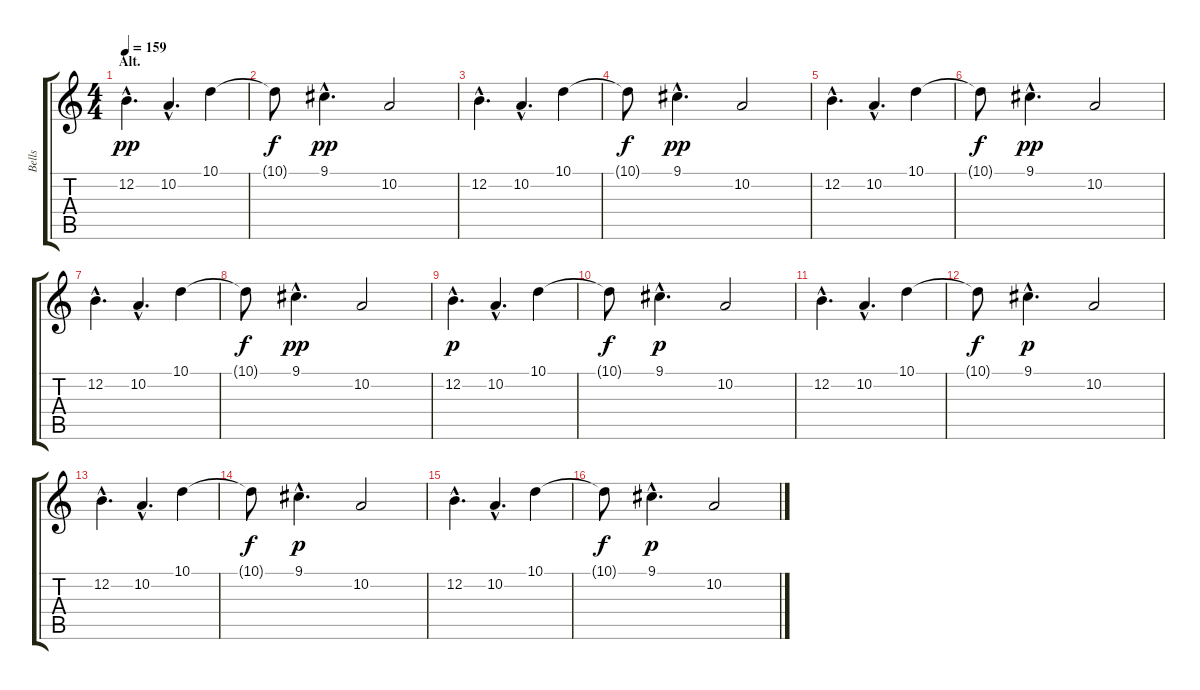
\track ("Bells" "Bells") {instrument pad2warm}
\staff {score tabs}
\tuning (E4 B3 G3 D3 A2 E2) {hide}
\ts (4 4)
\section ("" "Alt.")
\tempo 159
\clef g2
\ks c
12.2{hac}.4{d dy pp} 10.2{hac}.4{d} 10.1.4 |
10.1{t}.8{dy f} 9.1{hac}.4{d dy pp} 10.2.2 |
12.2{hac}.4{d} 10.2{hac}.4{d} 10.1.4 |
10.1{t}.8{dy f} 9.1{hac}.4{d dy pp} 10.2.2 |
12.2{hac}.4{d} 10.2{hac}.4{d} 10.1.4 |
10.1{t}.8{dy f} 9.1{hac}.4{d dy pp} 10.2.2 |
12.2{hac}.4{d} 10.2{hac}.4{d} 10.1.4 |
10.1{t}.8{dy f} 9.1{hac}.4{d dy pp} 10.2.2 |
12.2{hac}.4{d dy p} 10.2{hac}.4{d} 10.1.4 |
10.1{t}.8{dy f} 9.1{hac}.4{d dy p} 10.2.2 |
12.2{hac}.4{d} 10.2{hac}.4{d} 10.1.4 |
10.1{t}.8{dy f} 9.1{hac}.4{d dy p} 10.2.2 |
12.2{hac}.4{d} 10.2{hac}.4{d} 10.1.4 |
10.1{t}.8{dy f} 9.1{hac}.4{d dy p} 10.2.2 |
12.2{hac}.4{d} 10.2{hac}.4{d} 10.1.4 |
10.1{t}.8{dy f} 9.1{hac}.4{d dy p} 10.2.2
